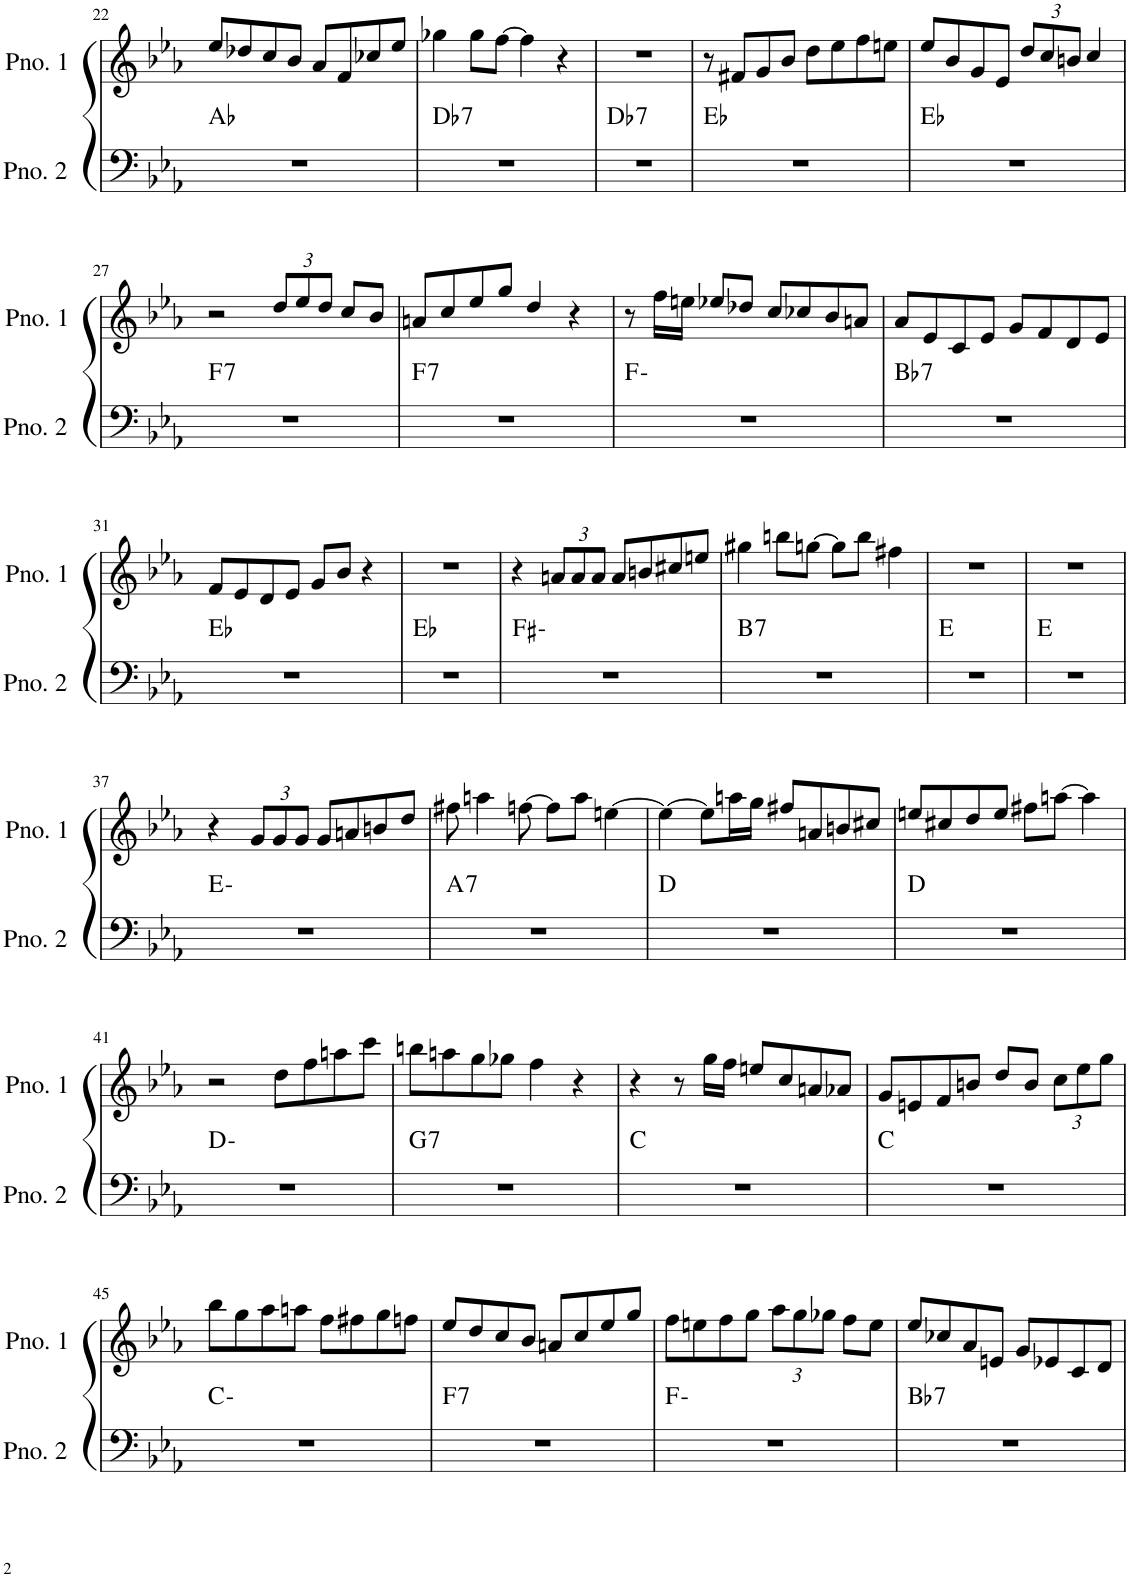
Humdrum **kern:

**kern	**harte	**kern
*part2	*part2	*part1
*staff2	*	*staff1
*I"ピアノ 2	*	*I"ピアノ 1
!!LO:PB:g=z
*clefF4	*	*clefG2
*k[b-e-a-]	*	*k[b-e-a-]
*M4/4	*	*M4/4
=22	=22	=22
1r	Ab:maj	8ee-/L
.	.	8dd-X/
.	.	8cc/
.	.	8b-/J
.	.	8a-/L
.	.	8f/
.	.	8cc-X/
.	.	8ee-/J
=23	=23	=23
!	!LO:H:kt=7	!
1r	Db:7	4gg-X\
.	.	8gg-\L
.	.	[8ff\J
.	.	4ff\]
.	.	4r
=24	=24	=24
!	!LO:H:kt=7	!
1r	Db:7	1r
=25	=25	=25
1r	Eb:maj	8r
.	.	8f#X/L
.	.	8g/
.	.	8b-/J
.	.	8dd\L
.	.	8ee-\
.	.	8ff\
.	.	8een\J
=26	=26	=26
1r	Eb:maj	8ee-/L
.	.	8b-/
.	.	8g/
.	.	8e-/J
*	*	*Xbrackettup
.	.	12dd/L
.	.	12cc/
.	.	12bn/J
.	.	4cc/
!!LO:LB:g=z
=27	=27	=27
!	!LO:H:kt=7	!
1r	F:7	2r
.	.	12dd/L
.	.	12ee-/
.	.	12dd/J
.	.	8cc/L
.	.	8b-/J
=28	=28	=28
!	!LO:H:kt=7	!
1r	F:7	8an/L
.	.	8cc/
.	.	8ee-/
.	.	8gg/J
.	.	4dd/
.	.	4r
=29	=29	=29
1r	F:min	8r
.	.	16ff\LL
.	.	16een\JJ
.	.	8ee-X/L
.	.	8dd-X/J
.	.	8cc/L
.	.	8cc-X/
.	.	8b-/
.	.	8an/J
=30	=30	=30
!	!LO:H:kt=7	!
1r	Bb:7	8a-/L
.	.	8e-/
.	.	8c/
.	.	8e-/J
.	.	8g/L
.	.	8f/
.	.	8d/
.	.	8e-/J
!!LO:LB:g=z
=31	=31	=31
1r	Eb:maj	8f/L
.	.	8e-/
.	.	8d/
.	.	8e-/J
.	.	8g/L
.	.	8b-/J
.	.	4r
=32	=32	=32
1r	Eb:maj	1r
=33	=33	=33
1r	F#:min	4r
.	.	12an/L
.	.	12a/
.	.	12a/J
.	.	8a/L
.	.	8bn/
.	.	8cc#X/
.	.	8een/J
=34	=34	=34
!	!LO:H:kt=7	!
1r	B:7	4gg#X\
.	.	8bbn\L
.	.	[8ggn\J
.	.	8gg\L]
.	.	8bb\J
.	.	4ff#X\
=35	=35	=35
1r	E:maj	1r
=36	=36	=36
1r	E:maj	1r
!!LO:LB:g=z
=37	=37	=37
1r	E:min	4r
.	.	12g/L
.	.	12g/
.	.	12g/J
.	.	8g/L
.	.	8an/
.	.	8bn/
.	.	8dd/J
=38	=38	=38
!	!LO:H:kt=7	!
1r	A:7	8ff#X\
.	.	4aan\
.	.	[8ffn\
.	.	8ff\L]
.	.	8aa\J
.	.	[4een\
=39	=39	=39
1r	D:maj	4ee\_
.	.	8ee\L]
.	.	16aan\L
.	.	16gg\JJ
.	.	8ff#X/L
.	.	8an/
.	.	8bn/
.	.	8cc#X/J
=40	=40	=40
1r	D:maj	8een/L
.	.	8cc#X/
.	.	8dd/
.	.	8ee/J
.	.	8ff#X\L
.	.	[8aan\J
.	.	4aa\]
!!LO:LB:g=z
=41	=41	=41
1r	D:min	2r
.	.	8dd\L
.	.	8ff\
.	.	8aan\
.	.	8ccc\J
=42	=42	=42
!	!LO:H:kt=7	!
1r	G:7	8bbn\L
.	.	8aan\
.	.	8gg\
.	.	8gg-X\J
.	.	4ff\
.	.	4r
=43	=43	=43
1r	C:maj	4r
.	.	8r
.	.	16gg\LL
.	.	16ff\JJ
.	.	8een/L
.	.	8cc/
.	.	8an/
.	.	8a-X/J
=44	=44	=44
1r	C:maj	8g/L
.	.	8en/
.	.	8f/
.	.	8bn/J
.	.	8dd/L
.	.	8b/J
.	.	12cc\L
.	.	12ee-\
.	.	12gg\J
!!LO:LB:g=z
=45	=45	=45
1r	C:min	8bb-\L
.	.	8gg\
.	.	8aa-\
.	.	8aan\J
.	.	8ff\L
.	.	8ff#X\
.	.	8gg\
.	.	8ffn\J
=46	=46	=46
!	!LO:H:kt=7	!
1r	F:7	8ee-/L
.	.	8dd/
.	.	8cc/
.	.	8b-/J
.	.	8an/L
.	.	8cc/
.	.	8ee-/
.	.	8gg/J
=47	=47	=47
1r	F:min	8ff\L
.	.	8een\
.	.	8ff\
.	.	8gg\J
.	.	12aa-\L
.	.	12gg\
.	.	12gg-X\J
.	.	8ff\L
.	.	8ee\J
=48	=48	=48
!	!LO:H:kt=7	!
1r	Bb:7	8ee-/L
.	.	8cc-X/
.	.	8a-/
.	.	8en/J
.	.	8g/L
.	.	8e-X/
.	.	8c/
.	.	8d/J
=	=	=
*-	*-	*-
